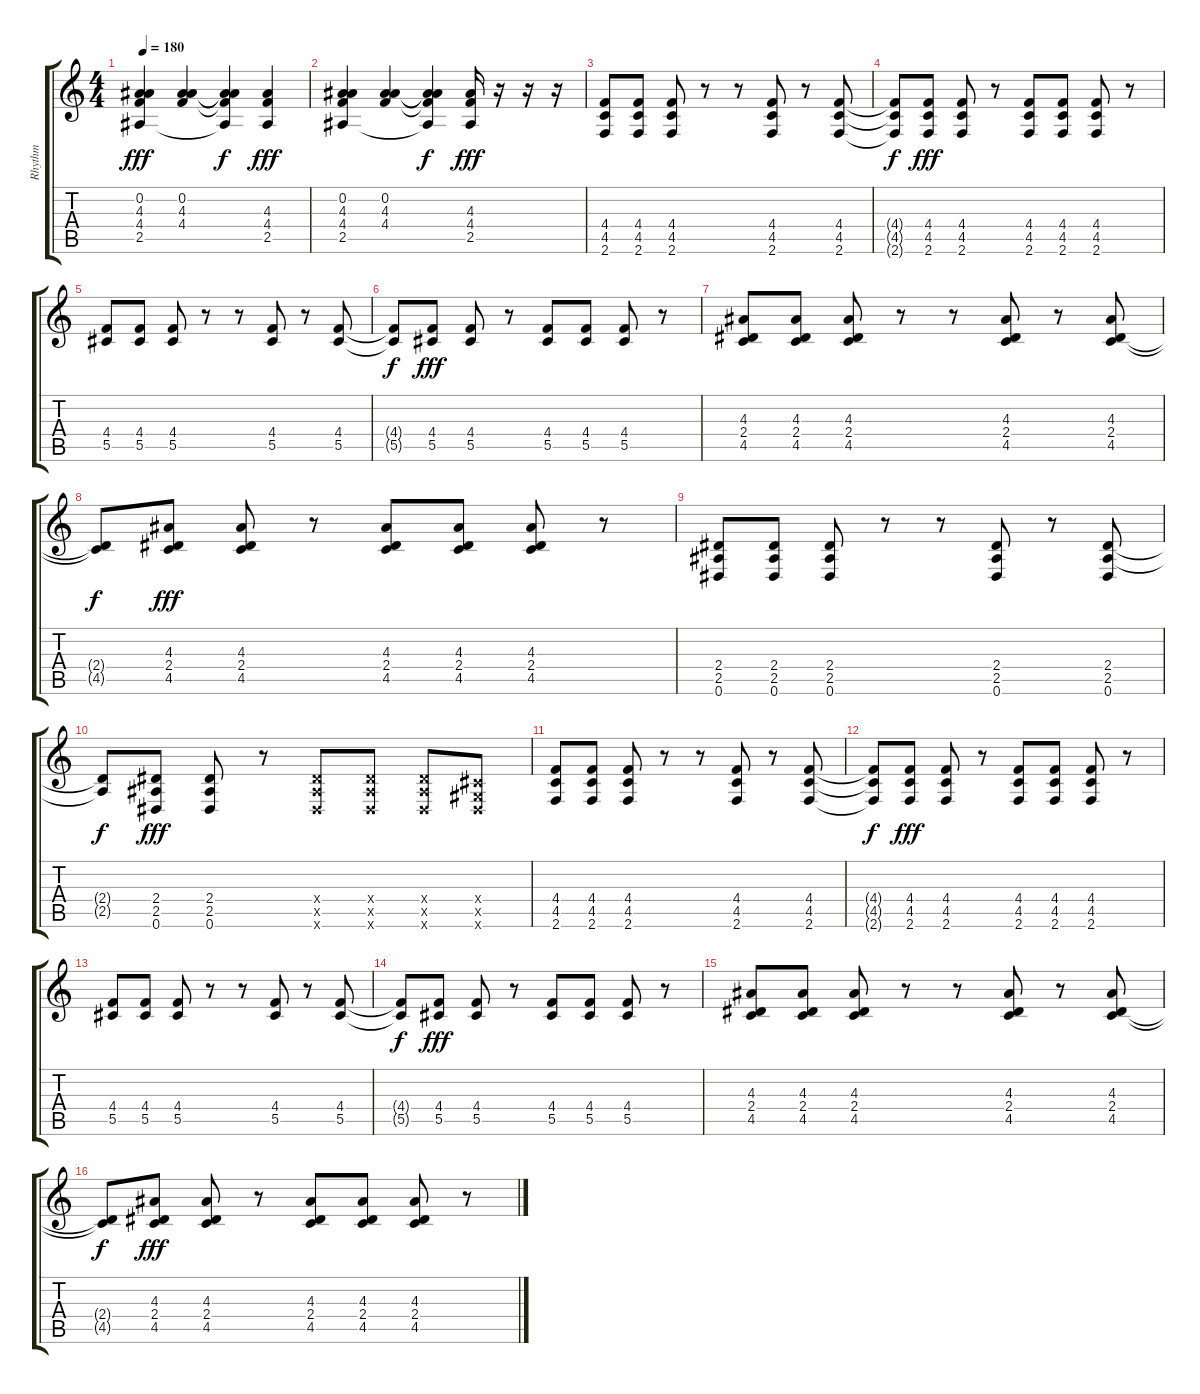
\track ("Rhythm" "Rhythm") {instrument overdrivenguitar}
\staff {score tabs}
\tuning (Eb4 Bb3 Gb3 Db3 Ab2 Eb2) {hide}
\ts (4 4)
\tempo 180
\clef g2
\ks c
(0.2 4.3 4.4 2.5).4{dy fff} (0.2 4.3 4.4).4 (0.2{t} 4.3{t} 4.4{t} 2.5{t}).4{dy f} (4.3 4.4 2.5).4{dy fff} |
(0.2 4.3 4.4 2.5).4 (0.2 4.3 4.4).4 (0.2{t} 4.3{t} 4.4{t} 2.5{t}).4{dy f} (4.3 4.4 2.5).16{dy fff} r.16 r.16 r.16 |
(4.4 4.5 2.6).8 (4.4 4.5 2.6).8 (4.4 4.5 2.6).8 r.8 r.8 (4.4 4.5 2.6).8 r.8 (4.4 4.5 2.6).8 |
(4.4{t} 4.5{t} 2.6{t}).8{dy f} (4.4 4.5 2.6).8{dy fff} (4.4 4.5 2.6).8 r.8 (4.4 4.5 2.6).8 (4.4 4.5 2.6).8 (4.4 4.5 2.6).8 r.8 |
(4.4 5.5).8 (4.4 5.5).8 (4.4 5.5).8 r.8 r.8 (4.4 5.5).8 r.8 (4.4 5.5).8 |
(4.4{t} 5.5{t}).8{dy f} (4.4 5.5).8{dy fff} (4.4 5.5).8 r.8 (4.4 5.5).8 (4.4 5.5).8 (4.4 5.5).8 r.8 |
(4.3 2.4 4.5).8 (4.3 2.4 4.5).8 (4.3 2.4 4.5).8 r.8 r.8 (4.3 2.4 4.5).8 r.8 (4.3 2.4 4.5).8 |
(2.4{t} 4.5{t}).8{dy f} (4.3 2.4 4.5).8{dy fff} (4.3 2.4 4.5).8 r.8 (4.3 2.4 4.5).8 (4.3 2.4 4.5).8 (4.3 2.4 4.5).8 r.8 |
(2.4 2.5 0.6).8 (2.4 2.5 0.6).8 (2.4 2.5 0.6).8 r.8 r.8 (2.4 2.5 0.6).8 r.8 (2.4 2.5 0.6).8 |
(2.4{t} 2.5{t}).8{dy f} (2.4 2.5 0.6).8{dy fff} (2.4 2.5 0.6).8 r.8 (2.4{x} 2.5{x} 0.6{x}).8 (2.4{x} 2.5{x} 0.6{x}).8 (2.4{x} 2.5{x} 0.6{x}).8 (0.4{x} 0.5{x} 0.6{x}).8 |
(4.4 4.5 2.6).8 (4.4 4.5 2.6).8 (4.4 4.5 2.6).8 r.8 r.8 (4.4 4.5 2.6).8 r.8 (4.4 4.5 2.6).8 |
(4.4{t} 4.5{t} 2.6{t}).8{dy f} (4.4 4.5 2.6).8{dy fff} (4.4 4.5 2.6).8 r.8 (4.4 4.5 2.6).8 (4.4 4.5 2.6).8 (4.4 4.5 2.6).8 r.8 |
(4.4 5.5).8 (4.4 5.5).8 (4.4 5.5).8 r.8 r.8 (4.4 5.5).8 r.8 (4.4 5.5).8 |
(4.4{t} 5.5{t}).8{dy f} (4.4 5.5).8{dy fff} (4.4 5.5).8 r.8 (4.4 5.5).8 (4.4 5.5).8 (4.4 5.5).8 r.8 |
(4.3 2.4 4.5).8 (4.3 2.4 4.5).8 (4.3 2.4 4.5).8 r.8 r.8 (4.3 2.4 4.5).8 r.8 (4.3 2.4 4.5).8 |
(2.4{t} 4.5{t}).8{dy f} (4.3 2.4 4.5).8{dy fff} (4.3 2.4 4.5).8 r.8 (4.3 2.4 4.5).8 (4.3 2.4 4.5).8 (4.3 2.4 4.5).8 r.8
